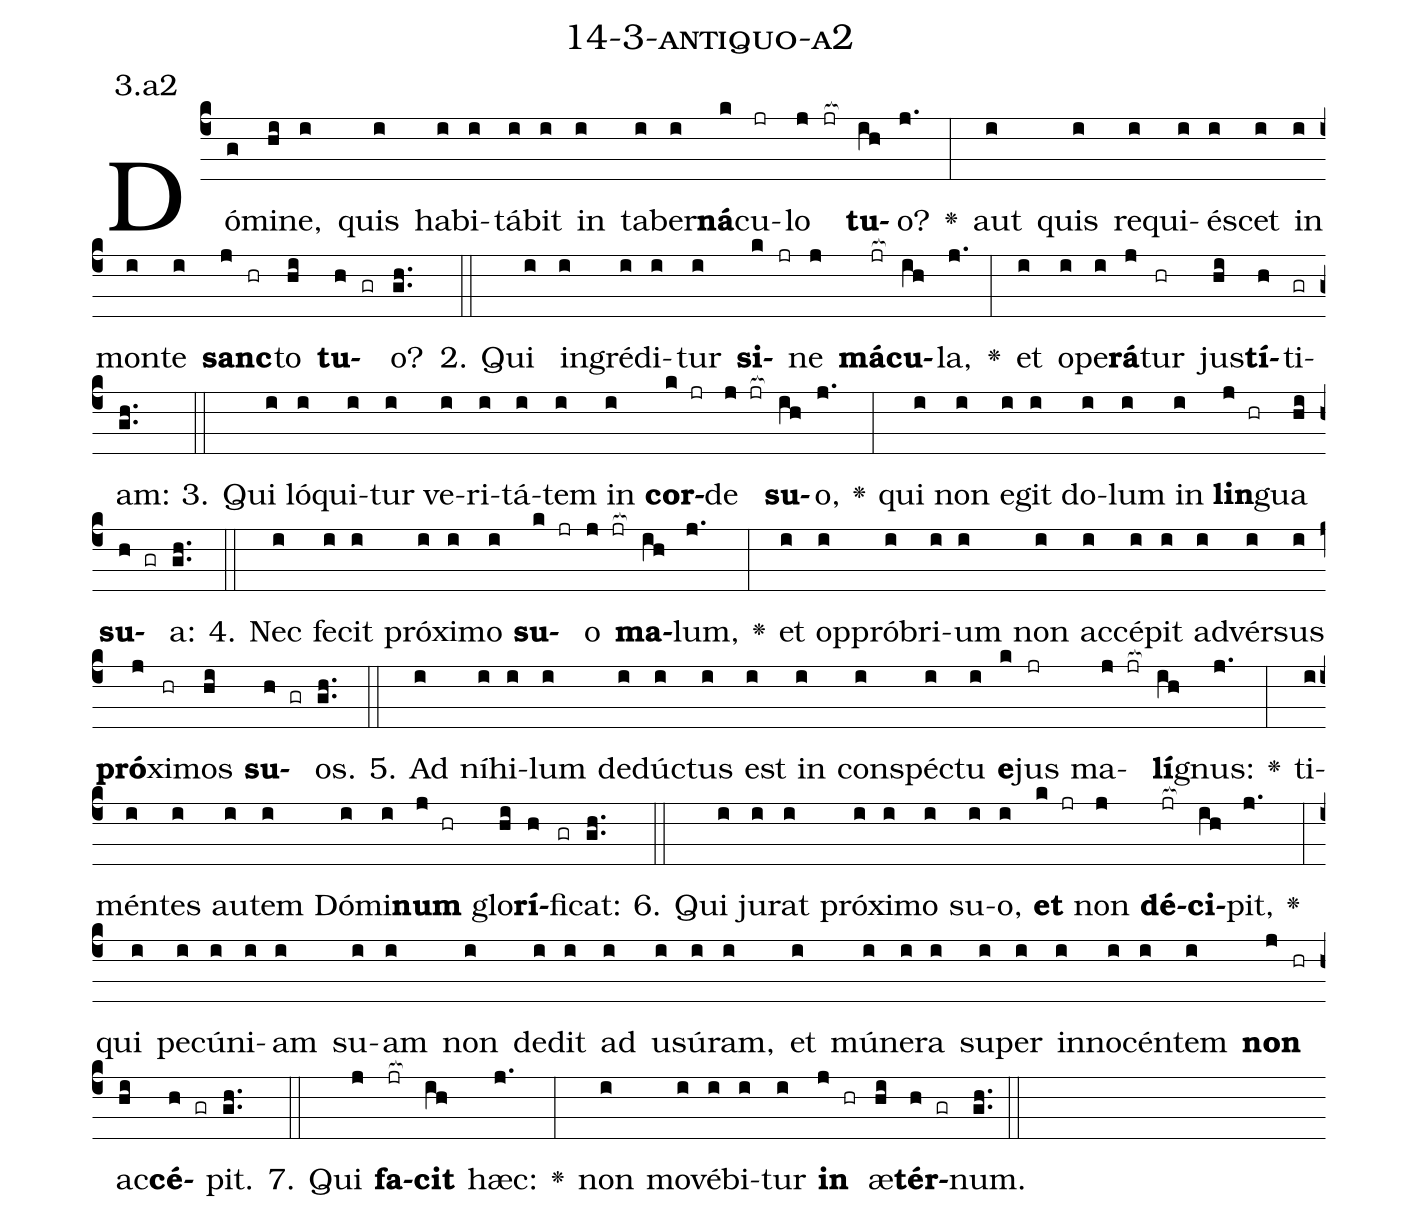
name: 14-3-antiquo-a2;
annotation: 3.a2;
%%
(c4)Dó(g)mi(hi)ne,(i) quis(i) ha(i)bi(i)tá(i)bit(i) in(i) ta(i)ber(i)<b>ná</b>(k)cu(jr)lo(j jr[ocb:1{]) <b>tu</b>(ih[ocb:0}])o?(j.) <v>\greheightstar</v>(:) aut(i) quis(i) re(i)qui(i)é(i)scet(i) in(i) mon(i)te(i) <b>sanc</b>(j hr)to(hi) <b>tu</b>(h gr)o?(gh..) (::)
2. Qui(i) in(i)gré(i)di(i)tur(i) <b>si</b>(k jr)ne(j) <b>má</b>(jr[ocb:1{])<b>cu</b>(ih[ocb:0}])la,(j.) <v>\greheightstar</v>(:) et(i) o(i)pe(i)<b>rá</b>(j)tur(hr) jus(hi)<b>tí</b>(h)ti(gr)am:(gh..) (::)
3. Qui(i) ló(i)qui(i)tur(i) ve(i)ri(i)tá(i)tem(i) in(i) <b>cor</b>(k jr)de(j jr[ocb:1{]) <b>su</b>(ih[ocb:0}])o,(j.) <v>\greheightstar</v>(:) qui(i) non(i) e(i)git(i) do(i)lum(i) in(i) <b>lin</b>(j hr)gua(hi) <b>su</b>(h gr)a:(gh..) (::)
4. Nec(i) fe(i)cit(i) pró(i)xi(i)mo(i) <b>su</b>(k jr)o(j jr[ocb:1{]) <b>ma</b>(ih[ocb:0}])lum,(j.) <v>\greheightstar</v>(:) et(i) op(i)pró(i)bri(i)um(i) non(i) ac(i)cé(i)pit(i) ad(i)vér(i)sus(i) <b>pró</b>(j)xi(hr)mos(hi) <b>su</b>(h gr)os.(gh..) (::)
5. Ad(i) ní(i)hi(i)lum(i) de(i)dúc(i)tus(i) est(i) in(i) con(i)spéc(i)tu(i) <b>e</b>(k)jus(jr) ma(j jr[ocb:1{])<b>lí</b>(ih[ocb:0}])gnus:(j.) <v>\greheightstar</v>(:) ti(i)mén(i)tes(i) au(i)tem(i) Dó(i)mi(i)<b>num</b>(j hr) glo(hi)<b>rí</b>(h)fi(gr)cat:(gh..) (::)
6. Qui(i) ju(i)rat(i) pró(i)xi(i)mo(i) su(i)o,(i) <b>et</b>(k jr) non(j) <b>dé</b>(jr[ocb:1{])<b>ci</b>(ih[ocb:0}])pit,(j.) <v>\greheightstar</v>(:) qui(i) pe(i)cú(i)ni(i)am(i) su(i)am(i) non(i) de(i)dit(i) ad(i) u(i)sú(i)ram,(i) et(i) mú(i)ne(i)ra(i) su(i)per(i) in(i)no(i)cén(i)tem(i) <b>non</b>(j hr) ac(hi)<b>cé</b>(h gr)pit.(gh..) (::)
7. Qui(j) <b>fa</b>(jr[ocb:1{])<b>cit</b>(ih[ocb:0}]) hæc:(j.) <v>\greheightstar</v>(:) non(i) mo(i)vé(i)bi(i)tur(i) <b>in</b>(j hr) æ(hi)<b>tér</b>(h gr)num.(gh..) (::)
